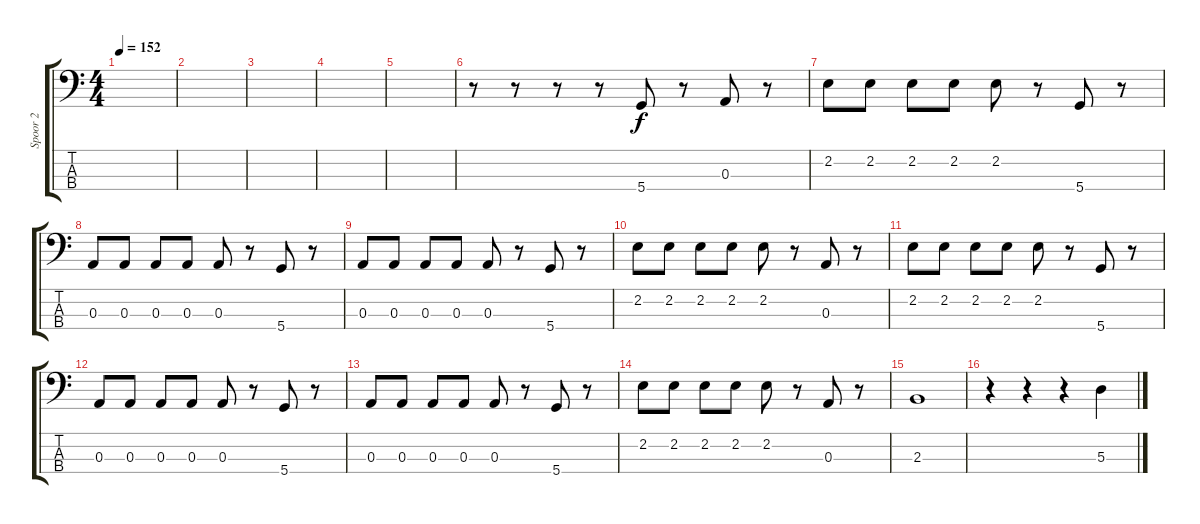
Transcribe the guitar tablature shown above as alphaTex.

\track ("Spoor 2" "Spoor 2") {instrument electricbasspick}
\staff {score tabs}
\tuning (G2 D2 A1 D1) {hide}
\ts (4 4)
\tempo 152
\clef f4
\ks c
|
|
|
|
|
r.8 r.8 r.8 r.8 5.4.8 r.8 0.3.8 r.8 |
2.2.8 2.2.8 2.2.8 2.2.8 2.2.8 r.8 5.4.8 r.8 |
0.3.8 0.3.8 0.3.8 0.3.8 0.3.8 r.8 5.4.8 r.8 |
0.3.8 0.3.8 0.3.8 0.3.8 0.3.8 r.8 5.4.8 r.8 |
2.2.8 2.2.8 2.2.8 2.2.8 2.2.8 r.8 0.3.8 r.8 |
2.2.8 2.2.8 2.2.8 2.2.8 2.2.8 r.8 5.4.8 r.8 |
0.3.8 0.3.8 0.3.8 0.3.8 0.3.8 r.8 5.4.8 r.8 |
0.3.8 0.3.8 0.3.8 0.3.8 0.3.8 r.8 5.4.8 r.8 |
2.2.8 2.2.8 2.2.8 2.2.8 2.2.8 r.8 0.3.8 r.8 |
2.3.1 |
r.4 r.4 r.4 5.3{ss}.4
